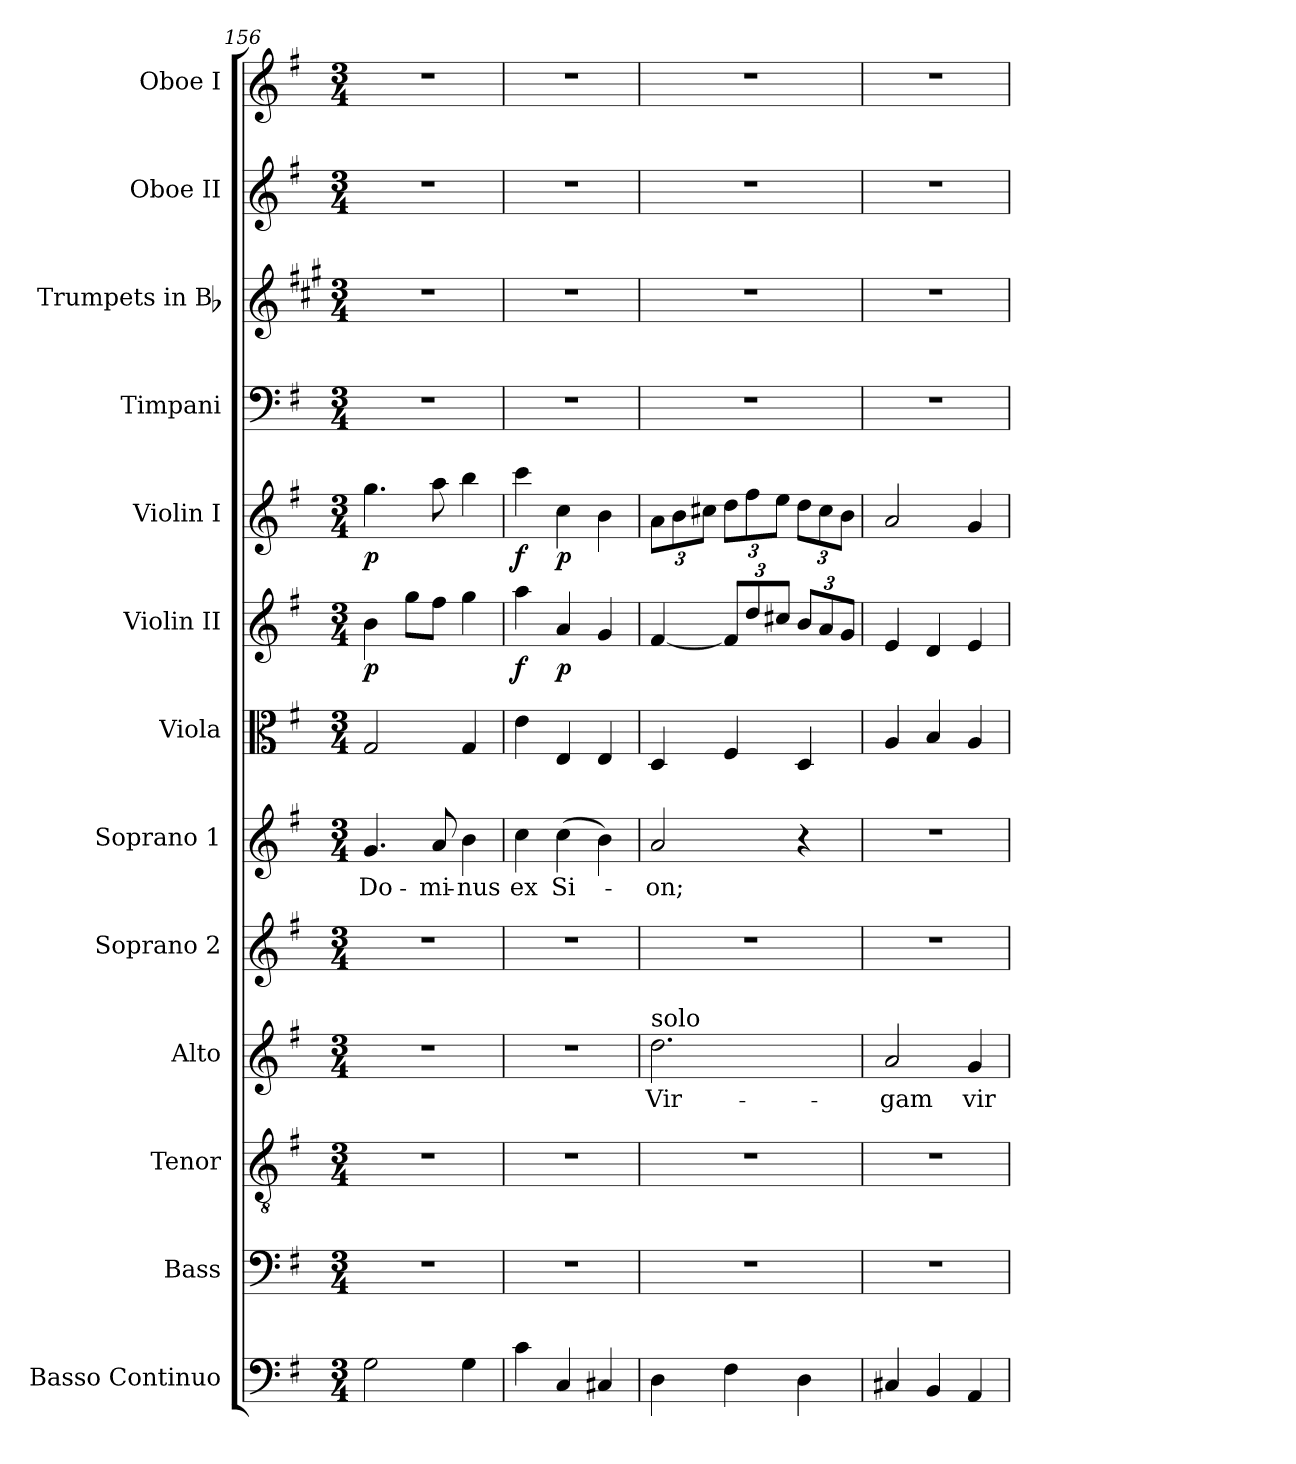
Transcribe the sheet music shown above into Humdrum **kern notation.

**kern	**kern	**kern	**kern	**text	**kern	**kern	**text	**kern	**kern	**dynam	**kern	**dynam	**kern	**kern	**kern	**kern
*part13	*part12	*part11	*part10	*part10	*part9	*part8	*part8	*part7	*part6	*part6	*part5	*part5	*part4	*part3	*part2	*part1
*staff13	*staff12	*staff11	*staff10	*staff10	*staff9	*staff8	*staff8	*staff7	*staff6	*staff6	*staff5	*staff5	*staff4	*staff3	*staff2	*staff1
*I"Basso Continuo	*I"Bass	*I"Tenor	*I"Alto	*	*I"Soprano 2	*I"Soprano 1	*	*I"Viola	*I"Violin II	*	*I"Violin I	*	*I"Timpani	*I"Trumpets in Bb	*I"Oboe II	*I"Oboe I
*I'BC	*I'B	*I'T	*I'A	*	*I'S	*I'S	*	*I'Vla.	*I'Vln. II	*	*I'Vln. I	*	*I'Timp.	*	*I'Ob. II	*I'Ob. I
*clefF4	*clefF4	*clefGv2	*clefG2	*	*clefG2	*clefG2	*	*clefC3	*clefG2	*	*clefG2	*	*clefF4	*clefG2	*clefG2	*clefG2
*	*	*	*	*	*	*	*	*	*	*	*	*	*	*ITrd1c2	*	*
*k[f#]	*k[f#]	*k[f#]	*k[f#]	*	*k[f#]	*k[f#]	*	*k[f#]	*k[f#]	*	*k[f#]	*	*k[f#]	*k[f#]	*k[f#]	*k[f#]
*G:	*G:	*G:	*G:	*	*G:	*G:	*	*G:	*G:	*	*G:	*	*G:	*G:	*G:	*G:
*M3/4	*M3/4	*M3/4	*M3/4	*	*M3/4	*M3/4	*	*M3/4	*M3/4	*	*M3/4	*	*M3/4	*M3/4	*M3/4	*M3/4
=156	=156	=156	=156	=156	=156	=156	=156	=156	=156	=156	=156	=156	=156	=156	=156	=156
!	!	!	!	!	!	!	!LO:LY:b	!	!	!LO:DY:b	!	!LO:DY:b	!	!	!	!
2G\	2.r	2.r	2.r	.	2.r	4.g/	Do-	2G/	4b\	p	4.gg\	p	2.r	2.r	2.r	2.r
.	.	.	.	.	.	.	.	.	8gg\L	.	.	.	.	.	.	.
!	!	!	!	!	!	!	!LO:LY:b	!	!	!	!	!	!	!	!	!
.	.	.	.	.	.	8a/	-mi-	.	8ff#\J	.	8aa\	.	.	.	.	.
!	!	!	!	!	!	!	!LO:LY:b	!	!	!	!	!	!	!	!	!
4G\	.	.	.	.	.	4b\	-nus	4G/	4gg\	.	4bb\	.	.	.	.	.
=157	=157	=157	=157	=157	=157	=157	=157	=157	=157	=157	=157	=157	=157	=157	=157	=157
!	!	!	!	!	!	!	!LO:LY:b	!	!	!LO:DY:b	!	!LO:DY:b	!	!	!	!
4c\	2.r	2.r	2.r	.	2.r	4cc\	ex	4e\	4aa\	f	4ccc\	f	2.r	2.r	2.r	2.r
!	!	!	!	!	!	!	!LO:LY:b	!	!	!LO:DY:b	!	!LO:DY:b	!	!	!	!
4C/	.	.	.	.	.	(4cc\	Si-	4E/	4a/	p	4cc\	p	.	.	.	.
4C#X/	.	.	.	.	.	4b\)	.	4E/	4g/	.	4b\	.	.	.	.	.
=158	=158	=158	=158	=158	=158	=158	=158	=158	=158	=158	=158	=158	=158	=158	=158	=158
!	!	!	!LO:TX:a:t=solo	!	!	!	!	!	!	!	!	!	!	!	!	!
!	!	!	!	!LO:LY:b	!	!	!LO:LY:b	!	!	!	!	!	!	!	!	!
4D\	2.r	2.r	2.dd\	Vir-	2.r	2a/	-on;	4D/	[4f#/	.	12a\L	.	2.r	2.r	2.r	2.r
.	.	.	.	.	.	.	.	.	.	.	12b\	.	.	.	.	.
.	.	.	.	.	.	.	.	.	.	.	12cc#X\J	.	.	.	.	.
4F#\	.	.	.	.	.	.	.	4F#/	12f#/L]	.	12dd\L	.	.	.	.	.
.	.	.	.	.	.	.	.	.	12dd/	.	12ff#\	.	.	.	.	.
.	.	.	.	.	.	.	.	.	12cc#X/J	.	12ee\J	.	.	.	.	.
4D\	.	.	.	.	.	4r	.	4D/	12b/L	.	12dd\L	.	.	.	.	.
.	.	.	.	.	.	.	.	.	12a/	.	12cc#\	.	.	.	.	.
.	.	.	.	.	.	.	.	.	12g/J	.	12b\J	.	.	.	.	.
=159	=159	=159	=159	=159	=159	=159	=159	=159	=159	=159	=159	=159	=159	=159	=159	=159
!	!	!	!	!LO:LY:b	!	!	!	!	!	!	!	!	!	!	!	!
4C#X/	2.r	2.r	2a/	-gam	2.r	2.r	.	4A/	4e/	.	2a/	.	2.r	2.r	2.r	2.r
4BB/	.	.	.	.	.	.	.	4B/	4d/	.	.	.	.	.	.	.
!	!	!	!	!LO:LY:b	!	!	!	!	!	!	!	!	!	!	!	!
4AA/	.	.	4g/	vir-	.	.	.	4A/	4e/	.	4g/	.	.	.	.	.
=	=	=	=	=	=	=	=	=	=	=	=	=	=	=	=	=
*-	*-	*-	*-	*-	*-	*-	*-	*-	*-	*-	*-	*-	*-	*-	*-	*-
